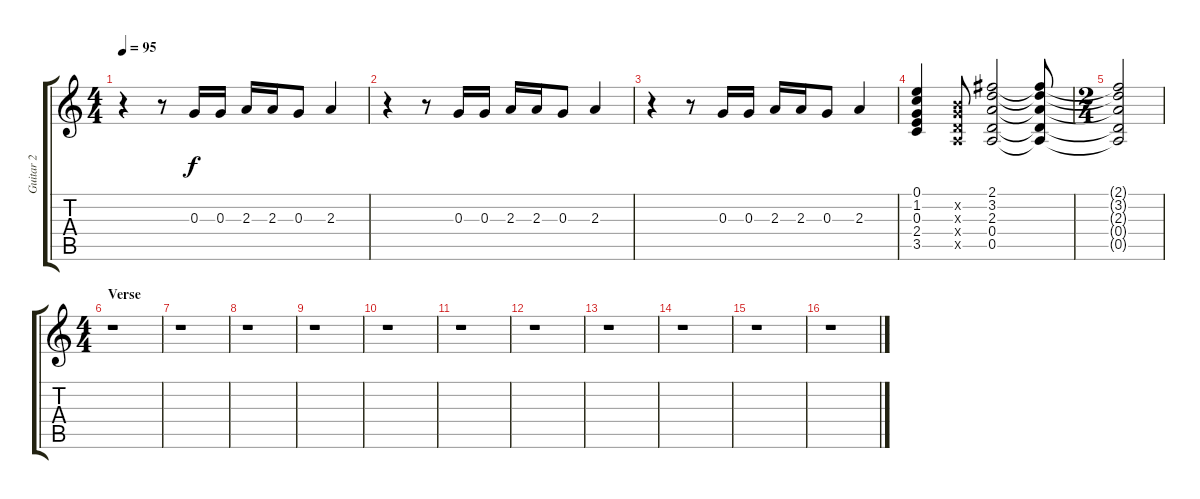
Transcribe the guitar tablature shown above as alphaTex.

\track ("Guitar 2" "Guitar 2") {instrument electricguitarjazz}
\staff {score tabs}
\tuning (E4 B3 G3 D3 A2 E2) {hide}
\ts (4 4)
\tempo 95
\clef g2
\ks c
r.4{dy f} r.8 0.3.16 0.3.16 2.3.16 2.3.16 0.3.8 2.3.4 |
r.4 r.8 0.3.16 0.3.16 2.3.16 2.3.16 0.3.8 2.3.4 |
r.4 r.8 0.3.16 0.3.16 2.3.16 2.3.16 0.3.8 2.3.4 |
(0.1 1.2 0.3 2.4 3.5).4 (0.2{x} 0.3{x} 0.4{x} 0.5{x}).8 (2.1 3.2 2.3 0.4 0.5).2 (2.1{t} 3.2{t} 2.3{t} 0.4{t} 0.5{t}).8 |
\ts (2 4)
(2.1{t} 3.2{t} 2.3{t} 0.4{t} 0.5{t}).2 |
\ts (4 4)
\section ("" "Verse")
r.1 |
r.1 |
r.1 |
r.1 |
r.1 |
r.1 |
r.1 |
r.1 |
r.1 |
r.1 |
r.1
